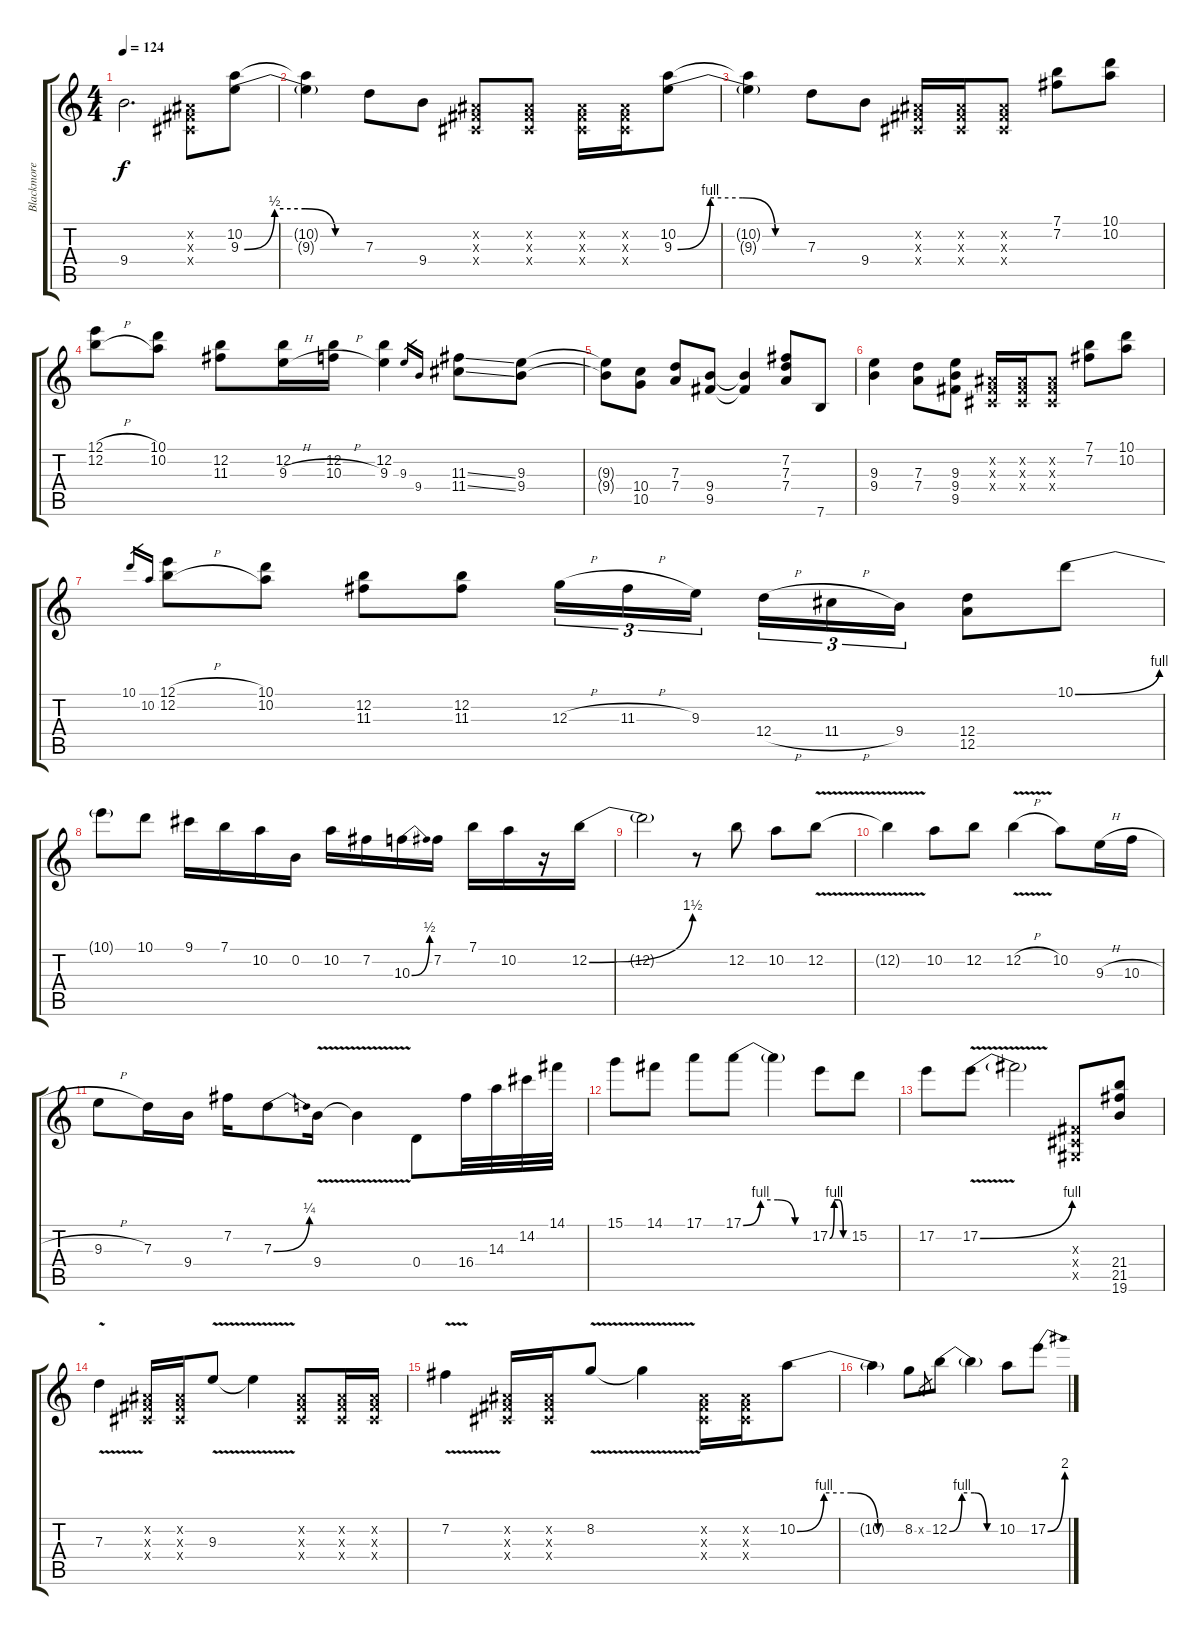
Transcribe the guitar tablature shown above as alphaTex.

\track ("Blackmore" "Blackmore") {instrument overdrivenguitar}
\staff {score tabs}
\tuning (E4 B3 G3 D3 A2 E2) {hide}
\ts (4 4)
\tempo 124
\clef g2
\ks c
9.4.2{d dy f} (-1.2{x} -1.3{x} -1.4{x}).8 (10.2 9.3{be (custom 0 0 15 2 30 2 45 0 60 0)}).8 |
(10.2{t} 9.3{t}).4 7.3.8 9.4.8 (-1.2{x} -1.3{x} -1.4{x}).8 (-1.2{x} -1.3{x} -1.4{x}).8 (-1.2{x} -1.3{x} -1.4{x}).16 (-1.2{x} -1.3{x} -1.4{x}).16 (10.2 9.3{be (custom 0 0 15 4 30 4 45 0 60 0)}).8 |
(10.2{t} 9.3{t}).4 7.3.8 9.4.8 (-1.2{x} -1.3{x} -1.4{x}).16 (-1.2{x} -1.3{x} -1.4{x}).16 (-1.2{x} -1.3{x} -1.4{x}).8 (7.1 7.2).8 (10.1 10.2).8 |
(12.1{h} 12.2{h}).8 (10.1 10.2).8 (12.2 11.3).8 (12.2 9.3{h}).16 (12.2 10.3{h}).16 (12.2 9.3).4 9.3.16{gr} 9.4.16{gr} (11.3{ss} 11.4{ss}).8 (9.3 9.4).8 |
(9.3{t} 9.4{t}).8 (10.4 10.5).8 (7.3 7.4).8 (9.4 9.5).8 (9.4{t} 9.5{t}).4 (7.2 7.3 7.4).8 7.6.8 |
(9.3 9.4).4 (7.3 7.4).8 (9.3 9.4 9.5).8 (-1.2{x} -1.3{x} -1.4{x}).16 (-1.2{x} -1.3{x} -1.4{x}).16 (-1.2{x} -1.3{x} -1.4{x}).8 (7.1 7.2).8 (10.1 10.2).8 |
10.1.16{gr} 10.2.16{gr} (12.1{h} 12.2{h}).8 (10.1 10.2).8 (12.2 11.3).8 (12.2 11.3).8 12.3{h}.16{tu (3 2)} 11.3{h}.16{tu (3 2)} 9.3.16{tu (3 2) beam splitsecondary} 12.4{h}.16{tu (3 2)} 11.4{h}.16{tu (3 2)} 9.4.16{tu (3 2)} (12.4 12.5).8 10.1{be (bend 0 0 60 4)}.8 |
10.1{t}.8 10.1.8 9.1.16 7.1.16 10.2.16 0.2.16 10.2.16 7.2.16 10.3{be (bend 0 0 60 2)}.16 7.2.16 7.1.16 10.2.16 r.16 12.2{be (bend 0 0 60 6)}.16 |
12.2{t}.2 r.8 12.2.8 10.2.8 12.2{v}.8 |
12.2{t}.4 10.2.8 12.2.8 12.2{v h}.4 10.2.8 9.3{h}.16 10.3{h}.16 |
9.3{h}.8 7.3.16 9.4.16 7.2.16 7.3{be (bend 0 0 60 1)}.8 9.4{v}.16 9.4{t}.4 0.4.8 16.4.32 14.3.32 14.2.32 14.1.32 |
15.1.8 14.1.8 17.1.8 17.1{be (custom 0 0 15 4 30 4 45 0 60 0)}.8 17.1{t}.4 17.2{be (custom 0 0 15 4 30 4 45 0 60 0)}.8 15.2.8 |
17.2.8 17.2{be (bend 0 0 60 4) v}.8 17.2{t}.2 (-1.3{x} -1.4{x} -1.5{x}).8 (21.4 21.5 19.6).8 |
7.3{v}.4 (-1.2{x} -1.3{x} -1.4{x}).16 (-1.2{x} -1.3{x} -1.4{x}).16 9.3{v}.8 9.3{t}.4 (-1.2{x} -1.3{x} -1.4{x}).8 (-1.2{x} -1.3{x} -1.4{x}).16 (-1.2{x} -1.3{x} -1.4{x}).16 |
7.2{v}.4 (-1.2{x} -1.3{x} -1.4{x}).16 (-1.2{x} -1.3{x} -1.4{x}).16 8.2{v}.8 8.2{t}.4 (-1.2{x} -1.3{x} -1.4{x}).16 (-1.2{x} -1.3{x} -1.4{x}).16 10.2{be (custom 0 0 15 4 30 4 45 0 60 0)}.8 |
10.2{t}.4 8.2.8 0.2{x}.8{gr} 12.2{be (custom 0 0 15 4 30 4 45 0 60 0)}.8 12.2{t}.4 10.2.8 17.2{be (bend 0 0 60 8)}.8
